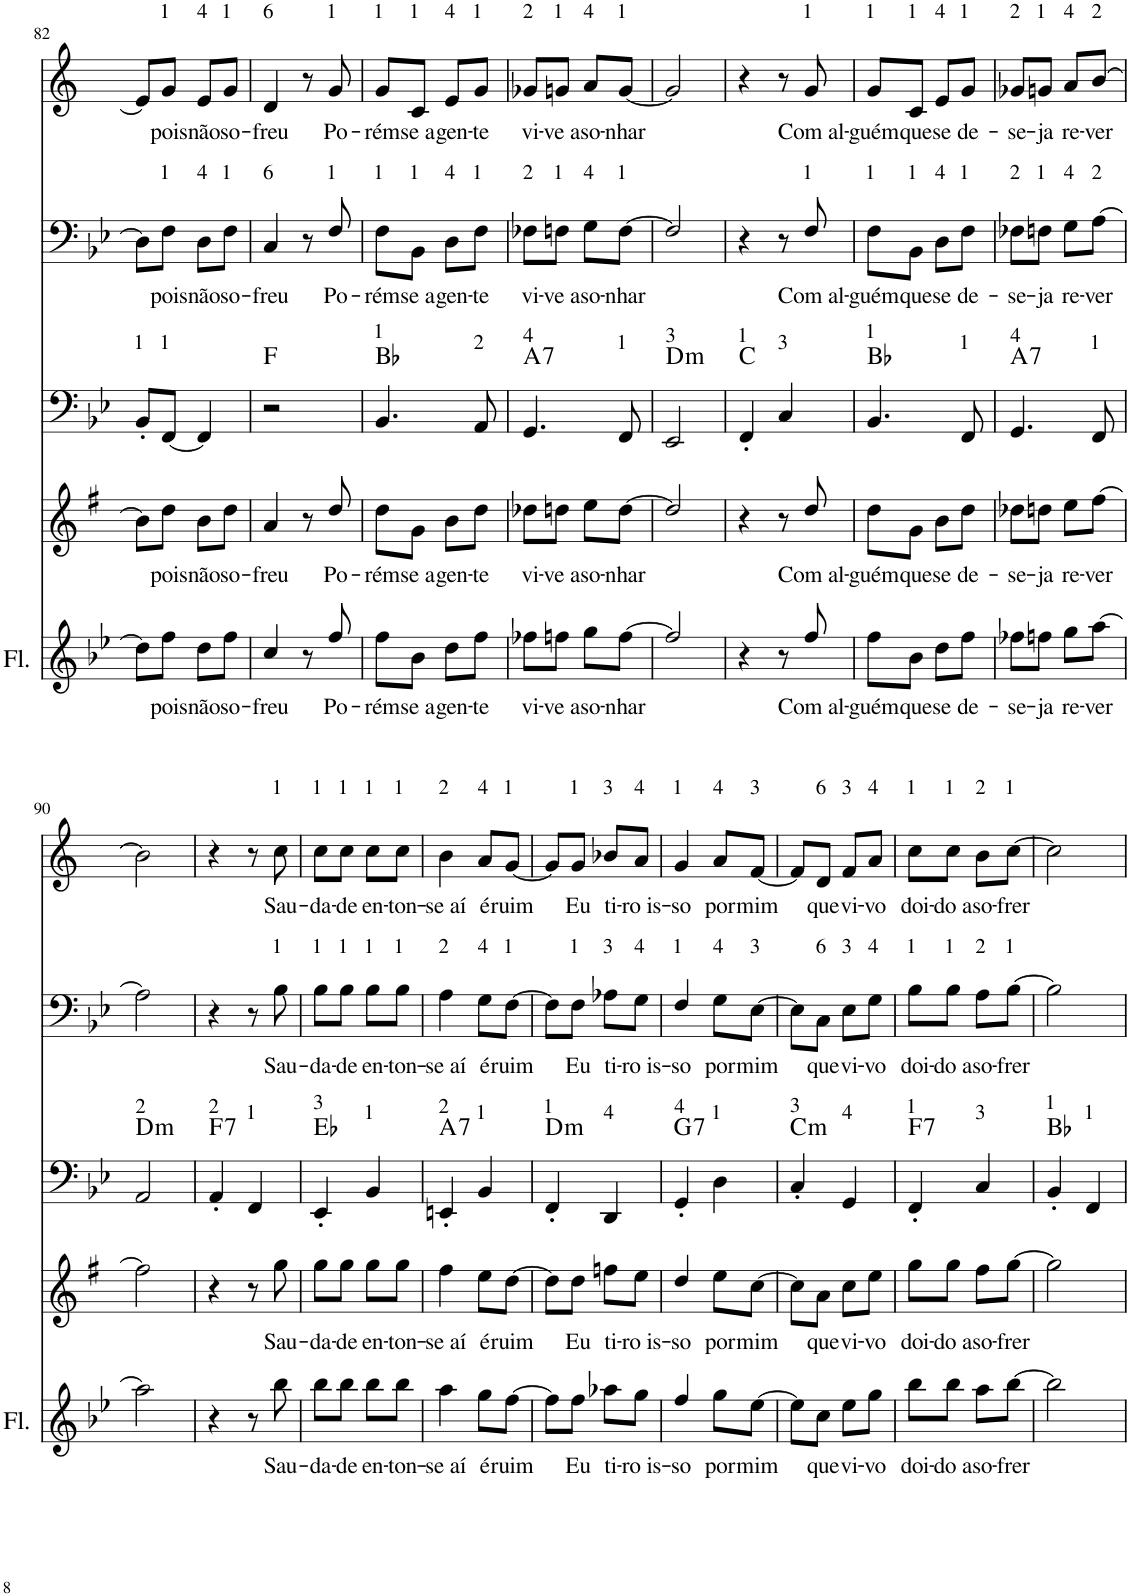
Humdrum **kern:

**kern	**text	**kern	**text	**kern	**harte	**kern	**text	**kern	**text
*part5	*part5	*part4	*part4	*part3	*part3	*part2	*part2	*part1	*part1
*staff5	*staff5	*staff4	*staff4	*staff3	*	*staff2	*staff2	*staff1	*staff1
*I"Flauta Transversal	*	*I"Saxofone Alto	*	*I"Tuba	*	*I"Trombone	*	*I"Trompete Bb	*
*I'Fl.	*	*	*	*I'Tba	*	*I'Trb	*	*I'Tpt	*
!!LO:PB:g=z
*clefG2	*	*clefG2	*	*clefF4	*	*clefF4	*	*clefG2	*
*	*	*Trd5c9	*	*	*	*	*	*Trd1c2	*
*k[b-e-]	*	*k[f#]	*	*k[b-e-]	*	*k[b-e-]	*	*k[]	*
*M2/4	*	*M2/4	*	*M2/4	*	*M2/4	*	*M2/4	*
=82	=82	=82	=82	=82	=82	=82	=82	=82	=82
!	!	!	!	!LO:TX:a:t=1	!	!	!	!	!
8dd\L]	.	8b\L]	.	8BB-'/L	.	8D\L]	.	8e/L]	.
!	!	!	!	!	!	!	!	!LO:TX:a:t=1	!
!	!	!	!	!	!	!LO:TX:a:t=1	!	!	!
!	!	!	!	!LO:TX:a:t=1	!	!	!	!	!
!	!LO:LY:b	!	!LO:LY:b	!	!	!	!LO:LY:b	!	!LO:LY:b
8ff\J	pois	8dd\J	pois	[8FF/J	.	8F\J	pois	8g/J	pois
!	!	!	!	!	!	!	!	!LO:TX:a:t=4	!
!	!	!	!	!	!	!LO:TX:a:t=4	!	!	!
!	!LO:LY:b	!	!LO:LY:b	!	!	!	!LO:LY:b	!	!LO:LY:b
8dd\L	não	8b\L	não	4FF/]	.	8D\L	não	8e/L	não
!	!	!	!	!	!	!	!	!LO:TX:a:t=1	!
!	!	!	!	!	!	!LO:TX:a:t=1	!	!	!
!	!LO:LY:b	!	!LO:LY:b	!	!	!	!LO:LY:b	!	!LO:LY:b
8ff\J	so-	8dd\J	so-	.	.	8F\J	so-	8g/J	so-
=83	=83	=83	=83	=83	=83	=83	=83	=83	=83
!	!	!	!	!	!	!	!	!LO:TX:a:t=6	!
!	!	!	!	!	!	!LO:TX:a:t=6	!	!	!
!	!LO:LY:b	!	!LO:LY:b	!	!	!	!LO:LY:b	!	!LO:LY:b
4cc/	-freu	4a/	-freu	2r	F:maj	4C/	-freu	4d/	-freu
8r	.	8r	.	.	.	8r	.	8r	.
!	!	!	!	!	!	!	!	!LO:TX:a:t=1	!
!	!	!	!	!	!	!LO:TX:a:t=1	!	!	!
!	!LO:LY:b	!	!LO:LY:b	!	!	!	!LO:LY:b	!	!LO:LY:b
8ff/	Po-	8dd/	Po-	.	.	8F/	Po-	8g/	Po-
=84	=84	=84	=84	=84	=84	=84	=84	=84	=84
!	!	!	!	!	!	!	!	!LO:TX:a:t=1	!
!	!	!	!	!	!	!LO:TX:a:t=1	!	!	!
!	!	!	!	!LO:TX:a:t=1	!	!	!	!	!
!	!LO:LY:b	!	!LO:LY:b	!	!	!	!LO:LY:b	!	!LO:LY:b
8ff\L	-rém	8dd\L	-rém	4.BB-/	Bb:maj	8F\L	-rém	8g/L	-rém
!	!	!	!	!	!	!	!	!LO:TX:a:t=1	!
!	!	!	!	!	!	!LO:TX:a:t=1	!	!	!
!	!LO:LY:b	!	!LO:LY:b	!	!	!	!LO:LY:b	!	!LO:LY:b
8b-\J	se a	8g\J	se a	.	.	8BB-\J	se a	8c/J	se a
!	!	!	!	!	!	!	!	!LO:TX:a:t=4	!
!	!	!	!	!	!	!LO:TX:a:t=4	!	!	!
!	!LO:LY:b	!	!LO:LY:b	!	!	!	!LO:LY:b	!	!LO:LY:b
8dd\L	gen-	8b\L	gen-	.	.	8D\L	gen-	8e/L	gen-
!	!	!	!	!	!	!	!	!LO:TX:a:t=1	!
!	!	!	!	!	!	!LO:TX:a:t=1	!	!	!
!	!	!	!	!LO:TX:a:t=2	!	!	!	!	!
!	!LO:LY:b	!	!LO:LY:b	!	!	!	!LO:LY:b	!	!LO:LY:b
8ff\J	-te	8dd\J	-te	8AA/	.	8F\J	-te	8g/J	-te
=85	=85	=85	=85	=85	=85	=85	=85	=85	=85
!	!	!	!	!	!	!	!	!LO:TX:a:t=2	!
!	!	!	!	!	!	!LO:TX:a:t=2	!	!	!
!	!	!	!	!LO:TX:a:t=4	!	!	!	!	!
!	!LO:LY:b	!	!LO:LY:b	!	!LO:H:kt=7	!	!LO:LY:b	!	!LO:LY:b
8ff-X\L	vi-	8dd-X\L	vi-	4.GG/	A:7	8F-X\L	vi-	8g-X/L	vi-
!	!	!	!	!	!	!	!	!LO:TX:a:t=1	!
!	!	!	!	!	!	!LO:TX:a:t=1	!	!	!
!	!LO:LY:b	!	!LO:LY:b	!	!	!	!LO:LY:b	!	!LO:LY:b
8ffn\J	-ve a	8ddn\J	-ve a	.	.	8Fn\J	-ve a	8gn/J	-ve a
!	!	!	!	!	!	!	!	!LO:TX:a:t=4	!
!	!	!	!	!	!	!LO:TX:a:t=4	!	!	!
!	!LO:LY:b	!	!LO:LY:b	!	!	!	!LO:LY:b	!	!LO:LY:b
8gg\L	so-	8ee\L	so-	.	.	8G\L	so-	8a/L	so-
!	!	!	!	!	!	!	!	!LO:TX:a:t=1	!
!	!	!	!	!	!	!LO:TX:a:t=1	!	!	!
!	!	!	!	!LO:TX:a:t=1	!	!	!	!	!
!	!LO:LY:b	!	!LO:LY:b	!	!	!	!LO:LY:b	!	!LO:LY:b
[8ff\J	-nhar	[8dd\J	-nhar	8FF/	.	[8F\J	-nhar	[8g/J	-nhar
=86	=86	=86	=86	=86	=86	=86	=86	=86	=86
!	!	!	!	!LO:TX:a:t=3	!LO:H:kt=m	!	!	!	!
2ff/]	.	2dd/]	.	2EE-/	D:min	2F/]	.	2g/]	.
=87	=87	=87	=87	=87	=87	=87	=87	=87	=87
!	!	!	!	!LO:TX:a:t=1	!	!	!	!	!
4r	.	4r	.	4FF'/	C:maj	4r	.	4r	.
!	!	!	!	!LO:TX:a:t=3	!	!	!	!	!
8r	.	8r	.	4C/	.	8r	.	8r	.
!	!	!	!	!	!	!	!	!LO:TX:a:t=1	!
!	!	!	!	!	!	!LO:TX:a:t=1	!	!	!
!	!LO:LY:b	!	!LO:LY:b	!	!	!	!LO:LY:b	!	!LO:LY:b
8ff/	Com al-	8dd/	Com al-	.	.	8F/	Com al-	8g/	Com al-
=88	=88	=88	=88	=88	=88	=88	=88	=88	=88
!	!	!	!	!	!	!	!	!LO:TX:a:t=1	!
!	!	!	!	!	!	!LO:TX:a:t=1	!	!	!
!	!	!	!	!LO:TX:a:t=1	!	!	!	!	!
!	!LO:LY:b	!	!LO:LY:b	!	!	!	!LO:LY:b	!	!LO:LY:b
8ff\L	-guém	8dd\L	-guém	4.BB-/	Bb:maj	8F\L	-guém	8g/L	-guém
!	!	!	!	!	!	!	!	!LO:TX:a:t=1	!
!	!	!	!	!	!	!LO:TX:a:t=1	!	!	!
!	!LO:LY:b	!	!LO:LY:b	!	!	!	!LO:LY:b	!	!LO:LY:b
8b-\J	que	8g\J	que	.	.	8BB-\J	que	8c/J	que
!	!	!	!	!	!	!	!	!LO:TX:a:t=4	!
!	!	!	!	!	!	!LO:TX:a:t=4	!	!	!
!	!LO:LY:b	!	!LO:LY:b	!	!	!	!LO:LY:b	!	!LO:LY:b
8dd\L	se	8b\L	se	.	.	8D\L	se	8e/L	se
!	!	!	!	!	!	!	!	!LO:TX:a:t=1	!
!	!	!	!	!	!	!LO:TX:a:t=1	!	!	!
!	!	!	!	!LO:TX:a:t=1	!	!	!	!	!
!	!LO:LY:b	!	!LO:LY:b	!	!	!	!LO:LY:b	!	!LO:LY:b
8ff\J	de-	8dd\J	de-	8FF/	.	8F\J	de-	8g/J	de-
=89	=89	=89	=89	=89	=89	=89	=89	=89	=89
!	!	!	!	!	!	!	!	!LO:TX:a:t=2	!
!	!	!	!	!	!	!LO:TX:a:t=2	!	!	!
!	!	!	!	!LO:TX:a:t=4	!	!	!	!	!
!	!LO:LY:b	!	!LO:LY:b	!	!LO:H:kt=7	!	!LO:LY:b	!	!LO:LY:b
8ff-X\L	-se-	8dd-X\L	-se-	4.GG/	A:7	8F-X\L	-se-	8g-X/L	-se-
!	!	!	!	!	!	!	!	!LO:TX:a:t=1	!
!	!	!	!	!	!	!LO:TX:a:t=1	!	!	!
!	!LO:LY:b	!	!LO:LY:b	!	!	!	!LO:LY:b	!	!LO:LY:b
8ffn\J	-ja	8ddn\J	-ja	.	.	8Fn\J	-ja	8gn/J	-ja
!	!	!	!	!	!	!	!	!LO:TX:a:t=4	!
!	!	!	!	!	!	!LO:TX:a:t=4	!	!	!
!	!LO:LY:b	!	!LO:LY:b	!	!	!	!LO:LY:b	!	!LO:LY:b
8gg\L	re-	8ee\L	re-	.	.	8G\L	re-	8a/L	re-
!	!	!	!	!	!	!	!	!LO:TX:a:t=2	!
!	!	!	!	!	!	!LO:TX:a:t=2	!	!	!
!	!	!	!	!LO:TX:a:t=1	!	!	!	!	!
!	!LO:LY:b	!	!LO:LY:b	!	!	!	!LO:LY:b	!	!LO:LY:b
[8aa\J	-ver	[8ff#\J	-ver	8FF/	.	[8A\J	-ver	[8b/J	-ver
!!LO:LB:g=z
=90	=90	=90	=90	=90	=90	=90	=90	=90	=90
!	!	!	!	!LO:TX:a:t=2	!LO:H:kt=m	!	!	!	!
2aa\]	.	2ff#\]	.	2AA/	D:min	2A\]	.	2b\]	.
=91	=91	=91	=91	=91	=91	=91	=91	=91	=91
!	!	!	!	!LO:TX:a:t=2	!LO:H:kt=7	!	!	!	!
4r	.	4r	.	4AA'/	F:7	4r	.	4r	.
!	!	!	!	!LO:TX:a:t=1	!	!	!	!	!
8r	.	8r	.	4FF/	.	8r	.	8r	.
!	!	!	!	!	!	!	!	!LO:TX:a:t=1	!
!	!	!	!	!	!	!LO:TX:a:t=1	!	!	!
!	!LO:LY:b	!	!LO:LY:b	!	!	!	!LO:LY:b	!	!LO:LY:b
8bb-\	Sau-	8gg\	Sau-	.	.	8B-\	Sau-	8cc\	Sau-
=92	=92	=92	=92	=92	=92	=92	=92	=92	=92
!	!	!	!	!	!	!	!	!LO:TX:a:t=1	!
!	!	!	!	!	!	!LO:TX:a:t=1	!	!	!
!	!	!	!	!LO:TX:a:t=3	!	!	!	!	!
!	!LO:LY:b	!	!LO:LY:b	!	!	!	!LO:LY:b	!	!LO:LY:b
8bb-\L	-da-	8gg\L	-da-	4EE-'/	Eb:maj	8B-\L	-da-	8cc\L	-da-
!	!	!	!	!	!	!	!	!LO:TX:a:t=1	!
!	!	!	!	!	!	!LO:TX:a:t=1	!	!	!
!	!LO:LY:b	!	!LO:LY:b	!	!	!	!LO:LY:b	!	!LO:LY:b
8bb-\J	-de	8gg\J	-de	.	.	8B-\J	-de	8cc\J	-de
!	!	!	!	!	!	!	!	!LO:TX:a:t=1	!
!	!	!	!	!	!	!LO:TX:a:t=1	!	!	!
!	!	!	!	!LO:TX:a:t=1	!	!	!	!	!
!	!LO:LY:b	!	!LO:LY:b	!	!	!	!LO:LY:b	!	!LO:LY:b
8bb-\L	en-	8gg\L	en-	4BB-/	.	8B-\L	en-	8cc\L	en-
!	!	!	!	!	!	!	!	!LO:TX:a:t=1	!
!	!	!	!	!	!	!LO:TX:a:t=1	!	!	!
!	!LO:LY:b	!	!LO:LY:b	!	!	!	!LO:LY:b	!	!LO:LY:b
8bb-\J	-ton-	8gg\J	-ton-	.	.	8B-\J	-ton-	8cc\J	-ton-
=93	=93	=93	=93	=93	=93	=93	=93	=93	=93
!	!	!	!	!	!	!	!	!LO:TX:a:t=2	!
!	!	!	!	!	!	!LO:TX:a:t=2	!	!	!
!	!	!	!	!LO:TX:a:t=2	!	!	!	!	!
!	!LO:LY:b	!	!LO:LY:b	!	!LO:H:kt=7	!	!LO:LY:b	!	!LO:LY:b
4aa\	-se aí	4ff#\	-se aí	4EEn'/	A:7	4A\	-se aí	4b\	-se aí
!	!	!	!	!	!	!	!	!LO:TX:a:t=4	!
!	!	!	!	!	!	!LO:TX:a:t=4	!	!	!
!	!	!	!	!LO:TX:a:t=1	!	!	!	!	!
!	!LO:LY:b	!	!LO:LY:b	!	!	!	!LO:LY:b	!	!LO:LY:b
8gg\L	é	8ee\L	é	4BB-/	.	8G\L	é	8a/L	é
!	!	!	!	!	!	!	!	!LO:TX:a:t=1	!
!	!	!	!	!	!	!LO:TX:a:t=1	!	!	!
!	!LO:LY:b	!	!LO:LY:b	!	!	!	!LO:LY:b	!	!LO:LY:b
[8ff\J	ruim	[8dd\J	ruim	.	.	[8F\J	ruim	[8g/J	ruim
=94	=94	=94	=94	=94	=94	=94	=94	=94	=94
!	!	!	!	!LO:TX:a:t=1	!LO:H:kt=m	!	!	!	!
8ff\L]	.	8dd\L]	.	4FF'/	D:min	8F\L]	.	8g/L]	.
!	!	!	!	!	!	!	!	!LO:TX:a:t=1	!
!	!	!	!	!	!	!LO:TX:a:t=1	!	!	!
!	!LO:LY:b	!	!LO:LY:b	!	!	!	!LO:LY:b	!	!LO:LY:b
8ff\J	Eu	8dd\J	Eu	.	.	8F\J	Eu	8g/J	Eu
!	!	!	!	!	!	!	!	!LO:TX:a:t=3	!
!	!	!	!	!	!	!LO:TX:a:t=3	!	!	!
!	!	!	!	!LO:TX:a:t=4	!	!	!	!	!
!	!LO:LY:b	!	!LO:LY:b	!	!	!	!LO:LY:b	!	!LO:LY:b
8aa-X\L	ti-	8ffn\L	ti-	4DD/	.	8A-X\L	ti-	8b-X/L	ti-
!	!	!	!	!	!	!	!	!LO:TX:a:t=4	!
!	!	!	!	!	!	!LO:TX:a:t=4	!	!	!
!	!LO:LY:b	!	!LO:LY:b	!	!	!	!LO:LY:b	!	!LO:LY:b
8gg\J	-ro is-	8ee\J	-ro is-	.	.	8G\J	-ro is-	8a/J	-ro is-
=95	=95	=95	=95	=95	=95	=95	=95	=95	=95
!	!	!	!	!	!	!	!	!LO:TX:a:t=1	!
!	!	!	!	!	!	!LO:TX:a:t=1	!	!	!
!	!	!	!	!LO:TX:a:t=4	!	!	!	!	!
!	!LO:LY:b	!	!LO:LY:b	!	!LO:H:kt=7	!	!LO:LY:b	!	!LO:LY:b
4ff/	-so	4dd/	-so	4GG'/	G:7	4F/	-so	4g/	-so
!	!	!	!	!	!	!	!	!LO:TX:a:t=4	!
!	!	!	!	!	!	!LO:TX:a:t=4	!	!	!
!	!	!	!	!LO:TX:a:t=1	!	!	!	!	!
!	!LO:LY:b	!	!LO:LY:b	!	!	!	!LO:LY:b	!	!LO:LY:b
8gg\L	por	8ee\L	por	4D\	.	8G\L	por	8a/L	por
!	!	!	!	!	!	!	!	!LO:TX:a:t=3	!
!	!	!	!	!	!	!LO:TX:a:t=3	!	!	!
!	!LO:LY:b	!	!LO:LY:b	!	!	!	!LO:LY:b	!	!LO:LY:b
[8ee-\J	mim	[8cc\J	mim	.	.	[8E-\J	mim	[8f/J	mim
=96	=96	=96	=96	=96	=96	=96	=96	=96	=96
!	!	!	!	!LO:TX:a:t=3	!LO:H:kt=m	!	!	!	!
8ee-\L]	.	8cc\L]	.	4C'/	C:min	8E-\L]	.	8f/L]	.
!	!	!	!	!	!	!	!	!LO:TX:a:t=6	!
!	!	!	!	!	!	!LO:TX:a:t=6	!	!	!
!	!LO:LY:b	!	!LO:LY:b	!	!	!	!LO:LY:b	!	!LO:LY:b
8cc\J	que	8a\J	que	.	.	8C\J	que	8d/J	que
!	!	!	!	!	!	!	!	!LO:TX:a:t=3	!
!	!	!	!	!	!	!LO:TX:a:t=3	!	!	!
!	!	!	!	!LO:TX:a:t=4	!	!	!	!	!
!	!LO:LY:b	!	!LO:LY:b	!	!	!	!LO:LY:b	!	!LO:LY:b
8ee-\L	vi-	8cc\L	vi-	4GG/	.	8E-\L	vi-	8f/L	vi-
!	!	!	!	!	!	!	!	!LO:TX:a:t=4	!
!	!	!	!	!	!	!LO:TX:a:t=4	!	!	!
!	!LO:LY:b	!	!LO:LY:b	!	!	!	!LO:LY:b	!	!LO:LY:b
8gg\J	-vo	8ee\J	-vo	.	.	8G\J	-vo	8a/J	-vo
=97	=97	=97	=97	=97	=97	=97	=97	=97	=97
!	!	!	!	!	!	!	!	!LO:TX:a:t=1	!
!	!	!	!	!	!	!LO:TX:a:t=1	!	!	!
!	!	!	!	!LO:TX:a:t=1	!	!	!	!	!
!	!LO:LY:b	!	!LO:LY:b	!	!LO:H:kt=7	!	!LO:LY:b	!	!LO:LY:b
8bb-\L	doi-	8gg\L	doi-	4FF'/	F:7	8B-\L	doi-	8cc\L	doi-
!	!	!	!	!	!	!	!	!LO:TX:a:t=1	!
!	!	!	!	!	!	!LO:TX:a:t=1	!	!	!
!	!LO:LY:b	!	!LO:LY:b	!	!	!	!LO:LY:b	!	!LO:LY:b
8bb-\J	-do a	8gg\J	-do a	.	.	8B-\J	-do a	8cc\J	-do a
!	!	!	!	!	!	!	!	!LO:TX:a:t=2	!
!	!	!	!	!	!	!LO:TX:a:t=2	!	!	!
!	!	!	!	!LO:TX:a:t=3	!	!	!	!	!
!	!LO:LY:b	!	!LO:LY:b	!	!	!	!LO:LY:b	!	!LO:LY:b
8aa\L	so-	8ff#\L	so-	4C/	.	8A\L	so-	8b\L	so-
!	!	!	!	!	!	!	!	!LO:TX:a:t=1	!
!	!	!	!	!	!	!LO:TX:a:t=1	!	!	!
!	!LO:LY:b	!	!LO:LY:b	!	!	!	!LO:LY:b	!	!LO:LY:b
[8bb-\J	-frer	[8gg\J	-frer	.	.	[8B-\J	-frer	[8cc\J	-frer
=98	=98	=98	=98	=98	=98	=98	=98	=98	=98
!	!	!	!	!LO:TX:a:t=1	!	!	!	!	!
2bb-\]	.	2gg\]	.	4BB-'/	Bb:maj	2B-\]	.	2cc\]	.
!	!	!	!	!LO:TX:a:t=1	!	!	!	!	!
.	.	.	.	4FF/	.	.	.	.	.
=	=	=	=	=	=	=	=	=	=
*-	*-	*-	*-	*-	*-	*-	*-	*-	*-
